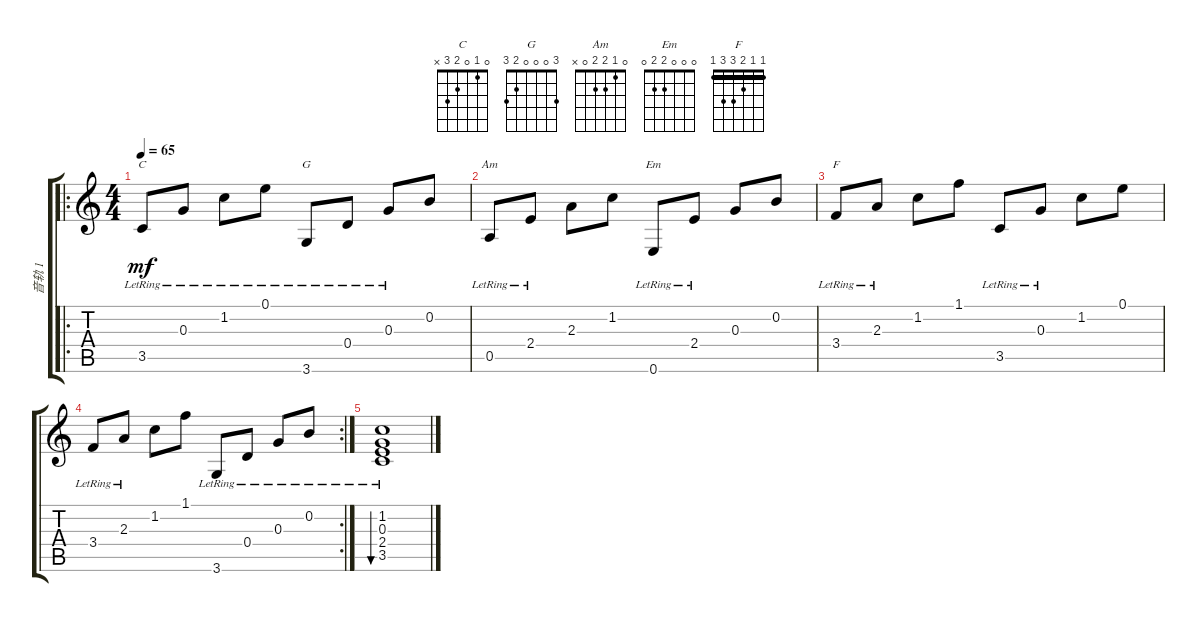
\track ("音轨 1" "音轨 1") {instrument acousticguitarnylon}
\staff {score tabs}
\tuning (E4 B3 G3 D3 A2 E2) {hide}
\chord ("C" 0 1 0 2 3 x)
\chord ("G" 3 0 0 0 2 3)
\chord ("Am" 0 1 2 2 0 x)
\chord ("Em" 0 0 0 2 2 0)
\chord ("F" 1 1 2 3 3 1) {barre 1}
\ro
\ts (4 4)
\tempo 65
\clef g2
\ks c
3.5{lr}.8{ch "C" dy mf} 0.3{lr}.8 1.2{lr}.8 0.1{lr}.8 3.6{lr}.8{ch "G"} 0.4{lr}.8 0.3{lr}.8 0.2.8 |
0.5{lr}.8{ch "Am"} 2.4{lr}.8 2.3.8 1.2.8 0.6{lr}.8{ch "Em"} 2.4{lr}.8 0.3.8 0.2.8 |
3.4{lr}.8{ch "F"} 2.3{lr}.8 1.2.8 1.1.8 3.5{lr}.8 0.3{lr}.8 1.2.8 0.1.8 |
\rc 2
3.4{lr}.8 2.3{lr}.8 1.2.8 1.1.8 3.6{lr}.8 0.4{lr}.8 0.3{lr}.8 0.2{lr}.8 |
(1.2 0.3{lr} 2.4 3.5).1{bu 60}
